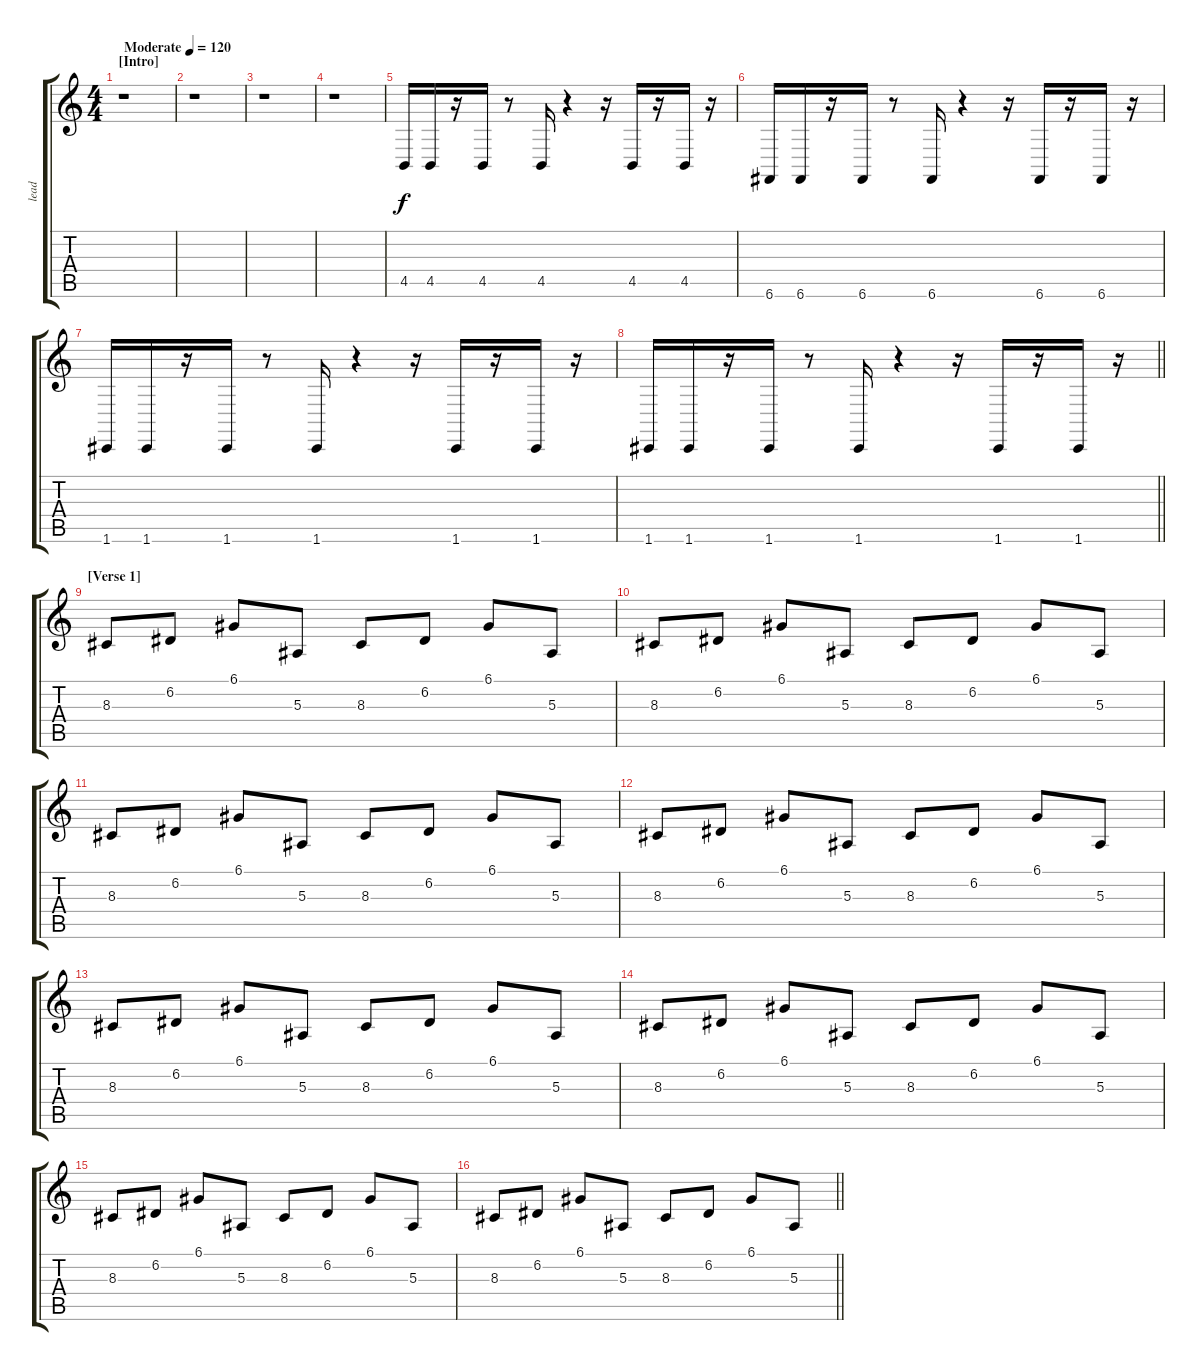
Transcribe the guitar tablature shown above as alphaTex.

\track ("lead" "lead") {instrument lead1square}
\staff {score tabs}
\tuning (D4 A3 F3 C3 G2 C2) {hide}
\ts (4 4)
\section ("" "[Intro]")
\tempo (120 "Moderate")
\clef g2
\ks c
r.1{dy f instrument lead1square} |
r.1 |
r.1 |
r.1 |
4.5.16 4.5.16 r.16 4.5.16 r.8 4.5.16 r.4 r.16 4.5.16 r.16 4.5.16 r.16 |
6.6.16 6.6.16 r.16 6.6.16 r.8 6.6.16 r.4 r.16 6.6.16 r.16 6.6.16 r.16 |
1.6.16 1.6.16 r.16 1.6.16 r.8 1.6.16 r.4 r.16 1.6.16 r.16 1.6.16 r.16 |
\barLineRight lightlight
1.6.16 1.6.16 r.16 1.6.16 r.8 1.6.16 r.4 r.16 1.6.16 r.16 1.6.16 r.16 |
\section ("" "[Verse 1]")
8.3.8 6.2.8 6.1.8 5.3.8 8.3.8 6.2.8 6.1.8 5.3.8 |
8.3.8 6.2.8 6.1.8 5.3.8 8.3.8 6.2.8 6.1.8 5.3.8 |
8.3.8 6.2.8 6.1.8 5.3.8 8.3.8 6.2.8 6.1.8 5.3.8 |
8.3.8 6.2.8 6.1.8 5.3.8 8.3.8 6.2.8 6.1.8 5.3.8 |
8.3.8 6.2.8 6.1.8 5.3.8 8.3.8 6.2.8 6.1.8 5.3.8 |
8.3.8 6.2.8 6.1.8 5.3.8 8.3.8 6.2.8 6.1.8 5.3.8 |
8.3.8 6.2.8 6.1.8 5.3.8 8.3.8 6.2.8 6.1.8 5.3.8 |
\barLineRight lightlight
8.3.8 6.2.8 6.1.8 5.3.8 8.3.8 6.2.8 6.1.8 5.3.8
